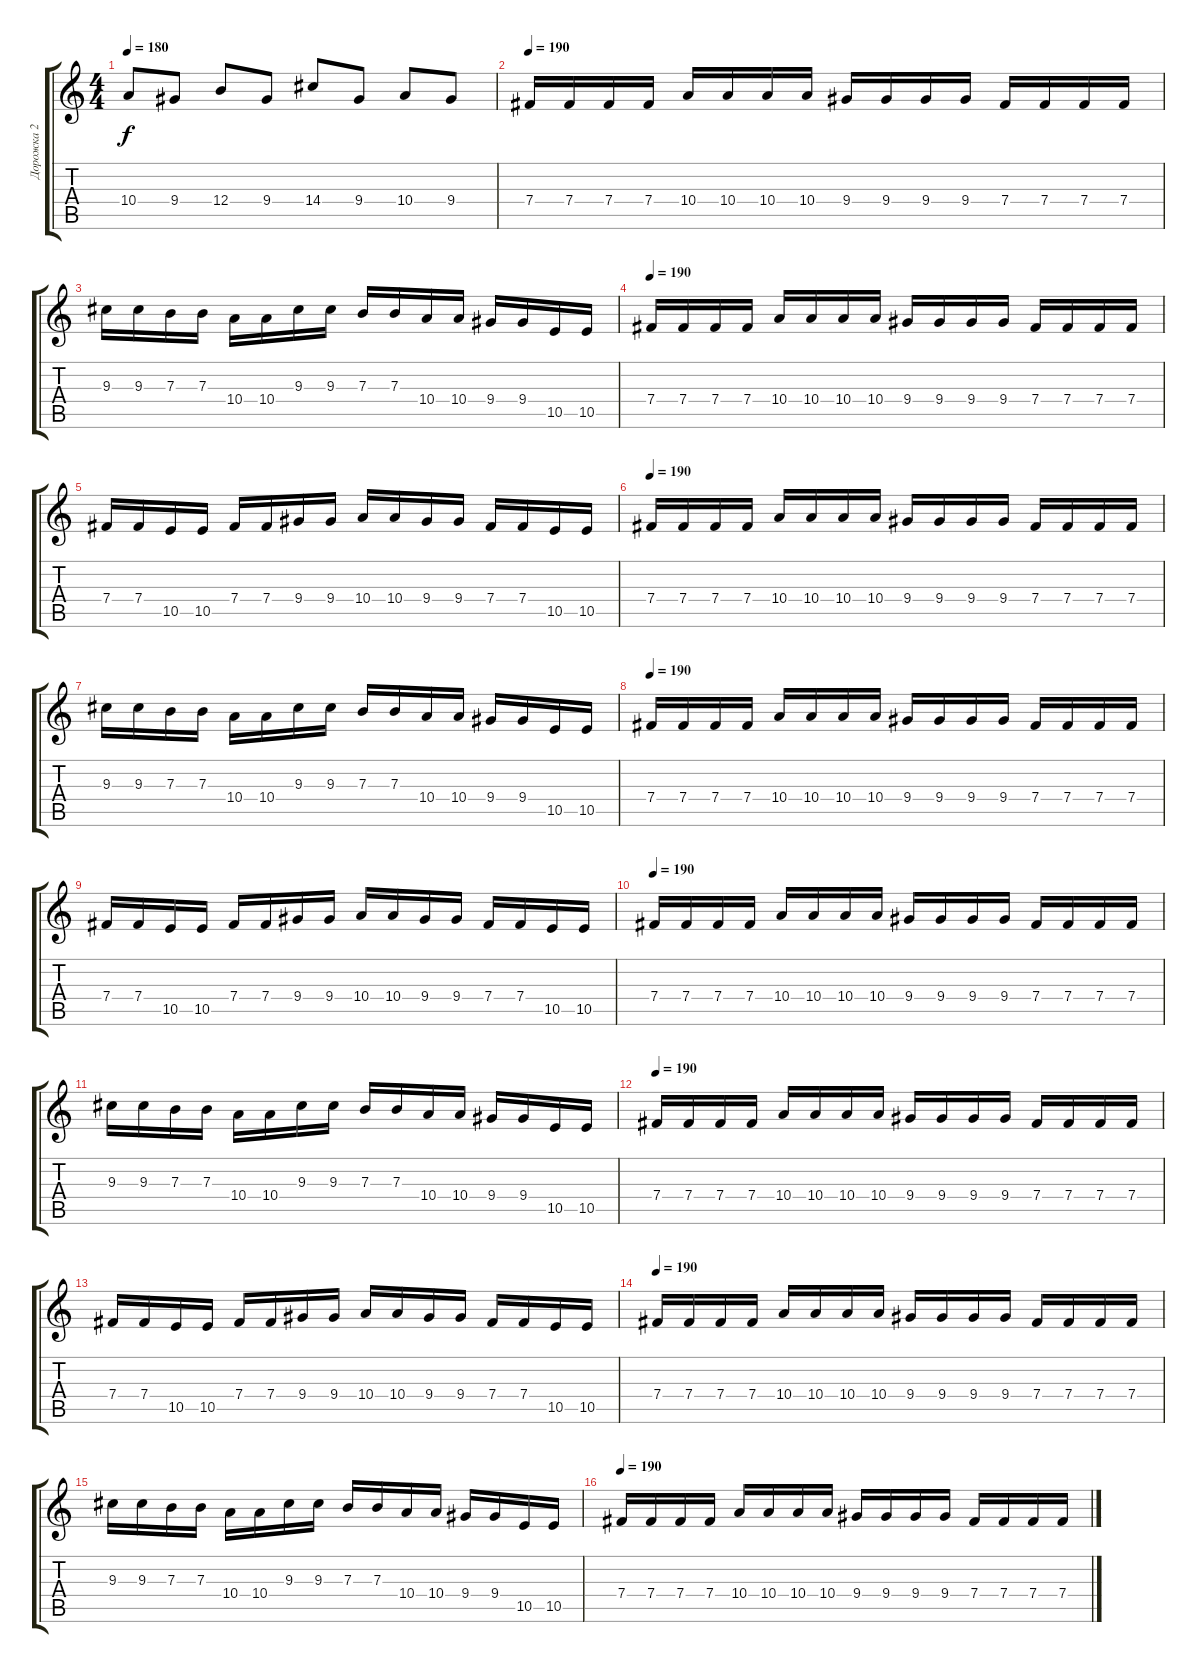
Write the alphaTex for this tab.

\track ("Дорожка 2" "Дорожка 2") {instrument overdrivenguitar}
\staff {score tabs}
\tuning (Db4 Ab3 E3 B2 Gb2 Db2) {hide}
\ts (4 4)
\tempo 180
\clef g2
\ks c
10.4.8{dy f} 9.4.8 12.4.8 9.4.8 14.4.8 9.4.8 10.4.8 9.4.8 |
\tempo 190
7.4.16 7.4.16 7.4.16 7.4.16 10.4.16 10.4.16 10.4.16 10.4.16 9.4.16 9.4.16 9.4.16 9.4.16 7.4.16 7.4.16 7.4.16 7.4.16 |
9.3.16 9.3.16 7.3.16 7.3.16 10.4.16 10.4.16 9.3.16 9.3.16 7.3.16 7.3.16 10.4.16 10.4.16 9.4.16 9.4.16 10.5.16 10.5.16 |
\tempo 190
7.4.16 7.4.16 7.4.16 7.4.16 10.4.16 10.4.16 10.4.16 10.4.16 9.4.16 9.4.16 9.4.16 9.4.16 7.4.16 7.4.16 7.4.16 7.4.16 |
7.4.16 7.4.16 10.5.16 10.5.16 7.4.16 7.4.16 9.4.16 9.4.16 10.4.16 10.4.16 9.4.16 9.4.16 7.4.16 7.4.16 10.5.16 10.5.16 |
\tempo 190
7.4.16 7.4.16 7.4.16 7.4.16 10.4.16 10.4.16 10.4.16 10.4.16 9.4.16 9.4.16 9.4.16 9.4.16 7.4.16 7.4.16 7.4.16 7.4.16 |
9.3.16 9.3.16 7.3.16 7.3.16 10.4.16 10.4.16 9.3.16 9.3.16 7.3.16 7.3.16 10.4.16 10.4.16 9.4.16 9.4.16 10.5.16 10.5.16 |
\tempo 190
7.4.16 7.4.16 7.4.16 7.4.16 10.4.16 10.4.16 10.4.16 10.4.16 9.4.16 9.4.16 9.4.16 9.4.16 7.4.16 7.4.16 7.4.16 7.4.16 |
7.4.16 7.4.16 10.5.16 10.5.16 7.4.16 7.4.16 9.4.16 9.4.16 10.4.16 10.4.16 9.4.16 9.4.16 7.4.16 7.4.16 10.5.16 10.5.16 |
\tempo 190
7.4.16 7.4.16 7.4.16 7.4.16 10.4.16 10.4.16 10.4.16 10.4.16 9.4.16 9.4.16 9.4.16 9.4.16 7.4.16 7.4.16 7.4.16 7.4.16 |
9.3.16 9.3.16 7.3.16 7.3.16 10.4.16 10.4.16 9.3.16 9.3.16 7.3.16 7.3.16 10.4.16 10.4.16 9.4.16 9.4.16 10.5.16 10.5.16 |
\tempo 190
7.4.16 7.4.16 7.4.16 7.4.16 10.4.16 10.4.16 10.4.16 10.4.16 9.4.16 9.4.16 9.4.16 9.4.16 7.4.16 7.4.16 7.4.16 7.4.16 |
7.4.16 7.4.16 10.5.16 10.5.16 7.4.16 7.4.16 9.4.16 9.4.16 10.4.16 10.4.16 9.4.16 9.4.16 7.4.16 7.4.16 10.5.16 10.5.16 |
\tempo 190
7.4.16 7.4.16 7.4.16 7.4.16 10.4.16 10.4.16 10.4.16 10.4.16 9.4.16 9.4.16 9.4.16 9.4.16 7.4.16 7.4.16 7.4.16 7.4.16 |
9.3.16 9.3.16 7.3.16 7.3.16 10.4.16 10.4.16 9.3.16 9.3.16 7.3.16 7.3.16 10.4.16 10.4.16 9.4.16 9.4.16 10.5.16 10.5.16 |
\tempo 190
7.4.16 7.4.16 7.4.16 7.4.16 10.4.16 10.4.16 10.4.16 10.4.16 9.4.16 9.4.16 9.4.16 9.4.16 7.4.16 7.4.16 7.4.16 7.4.16
